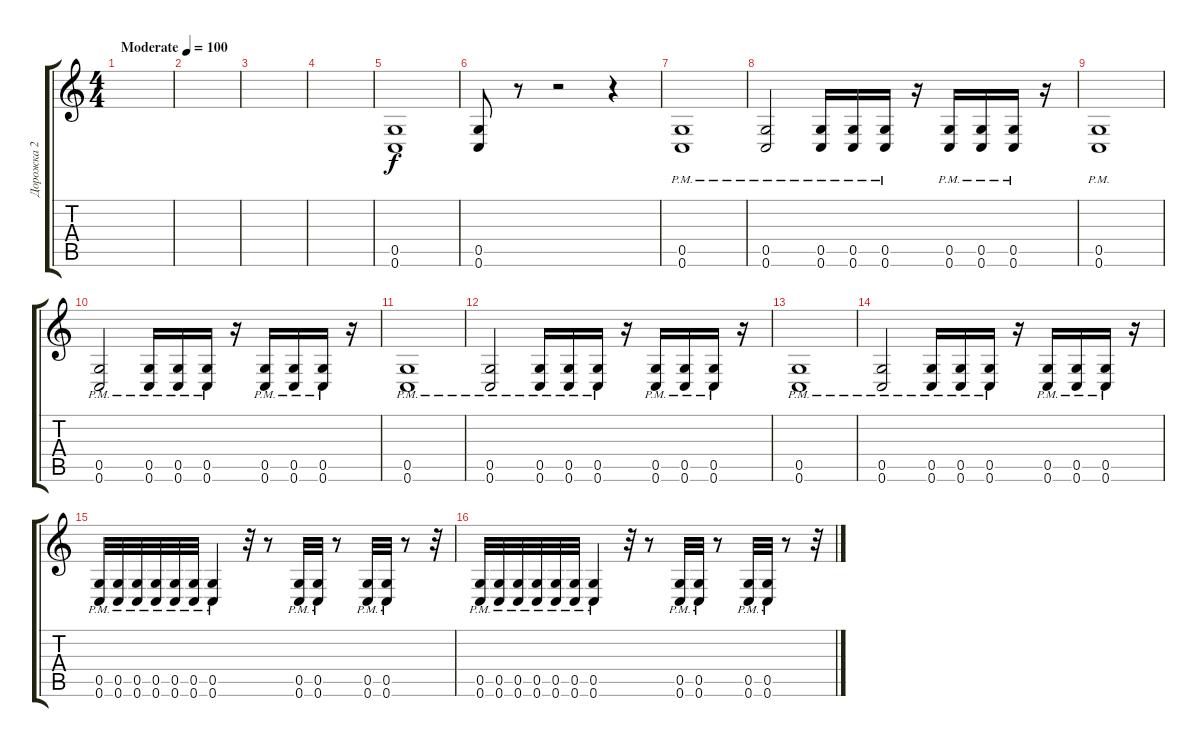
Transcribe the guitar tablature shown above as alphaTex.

\track ("Дорожка 2" "Дорожка 2") {instrument overdrivenguitar}
\staff {score tabs}
\tuning (D4 A3 F3 C3 G2 C2) {hide}
\ts (4 4)
\tempo (100 "Moderate")
\clef g2
\ks c
|
|
|
\ks aminor
|
(0.5 0.6).1 |
\ks c
(0.5 0.6).8 r.8 r.2 r.4 |
(0.5{pm} 0.6{pm}).1{dy f} |
(0.5{pm} 0.6{pm}).2 (0.5{pm} 0.6{pm}).16 (0.5{pm} 0.6{pm}).16 (0.5{pm} 0.6{pm}).16 r.16 (0.5{pm} 0.6{pm}).16 (0.5{pm} 0.6{pm}).16 (0.5{pm} 0.6{pm}).16 r.16 |
(0.5{pm} 0.6{pm}).1 |
(0.5{pm} 0.6{pm}).2 (0.5{pm} 0.6{pm}).16 (0.5{pm} 0.6{pm}).16 (0.5{pm} 0.6{pm}).16 r.16 (0.5{pm} 0.6{pm}).16 (0.5{pm} 0.6{pm}).16 (0.5{pm} 0.6{pm}).16 r.16 |
(0.5{pm} 0.6{pm}).1 |
(0.5{pm} 0.6{pm}).2 (0.5{pm} 0.6{pm}).16 (0.5{pm} 0.6{pm}).16 (0.5{pm} 0.6{pm}).16 r.16 (0.5{pm} 0.6{pm}).16 (0.5{pm} 0.6{pm}).16 (0.5{pm} 0.6{pm}).16 r.16 |
(0.5{pm} 0.6{pm}).1 |
(0.5{pm} 0.6{pm}).2 (0.5{pm} 0.6{pm}).16 (0.5{pm} 0.6{pm}).16 (0.5{pm} 0.6{pm}).16 r.16 (0.5{pm} 0.6{pm}).16 (0.5{pm} 0.6{pm}).16 (0.5{pm} 0.6{pm}).16 r.16 |
(0.5{pm} 0.6{pm}).32 (0.5{pm} 0.6{pm}).32 (0.5{pm} 0.6{pm}).32 (0.5{pm} 0.6{pm}).32 (0.5{pm} 0.6{pm}).32 (0.5{pm} 0.6{pm}).32 (0.5{pm} 0.6{pm}).4 r.32 r.8 (0.5{pm} 0.6{pm}).32 (0.5{pm} 0.6{pm}).32 r.8 (0.5{pm} 0.6{pm}).32 (0.5{pm} 0.6{pm}).32 r.8 r.32 |
(0.5{pm} 0.6{pm}).32 (0.5{pm} 0.6{pm}).32 (0.5{pm} 0.6{pm}).32 (0.5{pm} 0.6{pm}).32 (0.5{pm} 0.6{pm}).32 (0.5{pm} 0.6{pm}).32 (0.5{pm} 0.6{pm}).4 r.32 r.8 (0.5{pm} 0.6{pm}).32 (0.5{pm} 0.6{pm}).32 r.8 (0.5{pm} 0.6{pm}).32 (0.5{pm} 0.6{pm}).32 r.8 r.32
